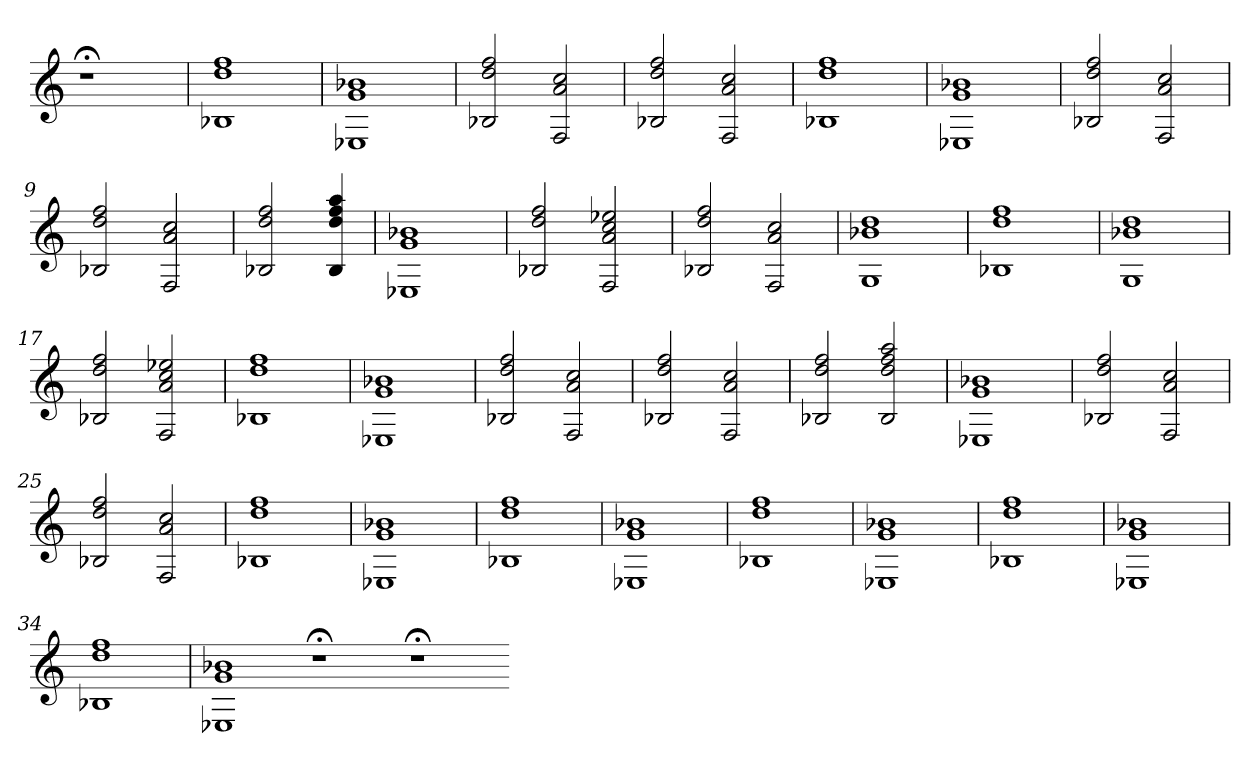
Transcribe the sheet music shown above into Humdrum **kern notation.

**kern
*part1
*staff1
=
1r;<
=1
1r
=2
1B-X 1dd 1ff
=3
1E-X 1g 1b-X
=4
2B-X 2dd 2ff
2F 2a 2cc
=5
2B-X 2dd 2ff
2F 2a 2cc
=6
1B-X 1dd 1ff
=7
1E-X 1g 1b-X
=8
2B-X 2dd 2ff
2F 2a 2cc
=9
2B-X 2dd 2ff
2F 2a 2cc
=10
2B-X 2dd 2ff
4B- 4dd 4ff 4aa
=11
1E-X 1g 1b-X
=12
2B-X 2dd 2ff
2F 2a 2cc 2ee-X
=13
2B-X 2dd 2ff
2F 2a 2cc
=14
1G 1b-X 1dd
=15
1B-X 1dd 1ff
=16
1G 1b-X 1dd
=17
2B-X 2dd 2ff
2F 2a 2cc 2ee-X
=18
1B-X 1dd 1ff
=19
1E-X 1g 1b-X
=20
2B-X 2dd 2ff
2F 2a 2cc
=21
2B-X 2dd 2ff
2F 2a 2cc
=22
2B-X 2dd 2ff
2B- 2dd 2ff 2aa
=23
1E-X 1g 1b-X
=24
2B-X 2dd 2ff
2F 2a 2cc
=25
2B-X 2dd 2ff
2F 2a 2cc
=26
1B-X 1dd 1ff
=27
1E-X 1g 1b-X
=28
1B-X 1dd 1ff
=29
1E-X 1g 1b-X
=30
1B-X 1dd 1ff
=31
1E-X 1g 1b-X
=32
1B-X 1dd 1ff
=33
1E-X 1g 1b-X
=34
1B-X 1dd 1ff
=35
1E-X 1g 1b-X
1r;<
1r;<
=-
*-
